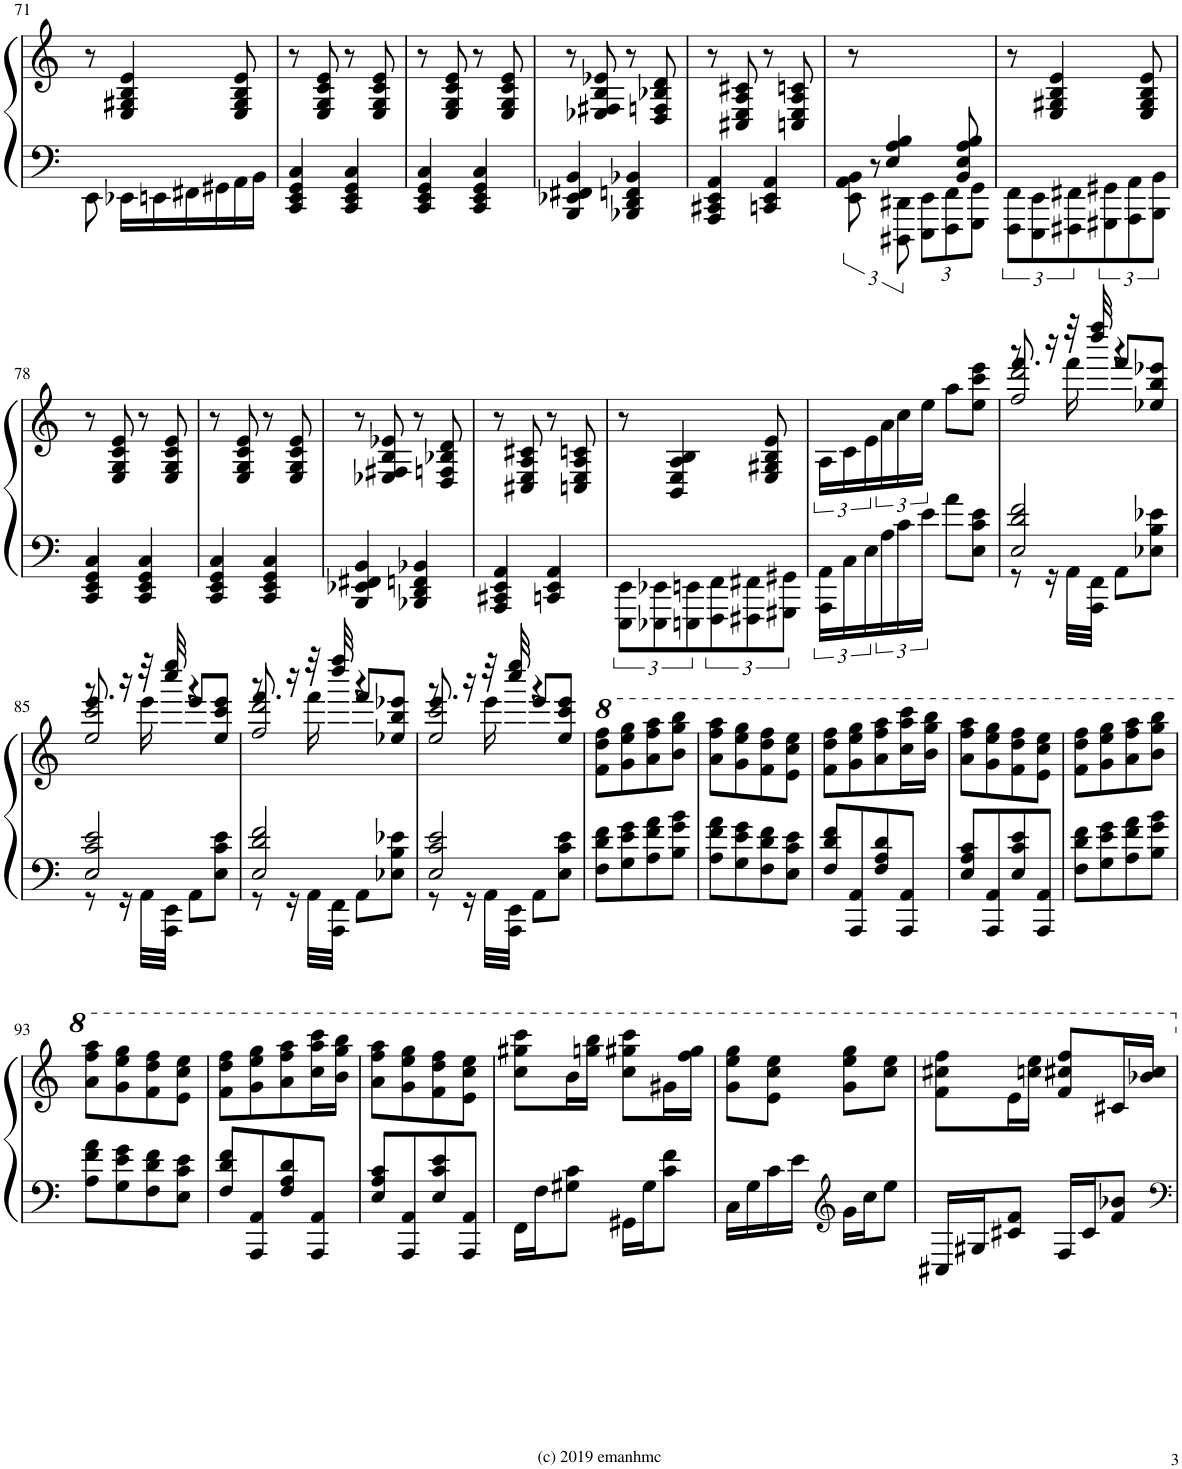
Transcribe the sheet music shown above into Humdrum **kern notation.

**kern	**kern
*part1	*part1
*staff2	*staff1
*I"Piano	*
*I'Pno.	*
!!LO:PB:g=z
*clefF4	*clefG2
*k[]	*k[]
*M2/4	*M2/4
=71	=71
8EE\	8r
16EE-X\LL	4E/ 4G#X/ 4B/ 4e/
16EEn\	.
16FF#X\	.
16GG#X\	.
16AA\	8E/ 8G#/ 8B/ 8e/
16BB\JJ	.
=72	=72
4CC/ 4EE/ 4GG/ 4C/	8r
.	8E/ 8G/ 8c/ 8e/
4CC/ 4EE/ 4GG/ 4C/	8r
.	8E/ 8G/ 8c/ 8e/
=73	=73
4CC/ 4EE/ 4GG/ 4C/	8r
.	8E/ 8G/ 8c/ 8e/
4CC/ 4EE/ 4GG/ 4C/	8r
.	8E/ 8G/ 8c/ 8e/
=74	=74
4BBB/ 4EE-X/ 4FF#X/ 4BB/	8r
.	8E-X/ 8F#X/ 8B/ 8e-X/
4BBB-X/ 4DD/ 4FFn/ 4BB-X/	8r
.	8D/ 8Fn/ 8B-X/ 8d/
=75	=75
4AAA/ 4CC#X/ 4EE/ 4AA/	8r
.	8C#X/ 8E/ 8A/ 8c#X/
4CCn/ 4EE/ 4AA/	8r
.	8Cn/ 8E/ 8A/ 8cn/
=76	=76
*^	*
8ryy	12EE\ 12AA\ 12BB\	8r
.	12r	.
4E/ 4A/ 4B/	.	4.ryy
.	12DDD#X\ 12DD#X\	.
*	*Xbrackettup	*
.	12EEE\ 12EE\L	.
.	12FFF\ 12FF\	.
8BB/ 8E/ 8A/ 8B/	.	.
.	12GGG\ 12GG\J	.
*v	*v	*
=77	=77
*brackettup	*
12FFF\ 12FF\L	8r
12EEE\ 12EE\	.
.	4E/ 4G#X/ 4B/ 4e/
12FFF#X\ 12FF#X\	.
12GGG#X\ 12GG#X\	.
12AAA\ 12AA\	.
.	8E/ 8G#/ 8B/ 8e/
12BBB\ 12BB\J	.
!!LO:LB:g=z
=78	=78
4CC/ 4EE/ 4GG/ 4C/	8r
.	8E/ 8G/ 8c/ 8e/
4CC/ 4EE/ 4GG/ 4C/	8r
.	8E/ 8G/ 8c/ 8e/
=79	=79
4CC/ 4EE/ 4GG/ 4C/	8r
.	8E/ 8G/ 8c/ 8e/
4CC/ 4EE/ 4GG/ 4C/	8r
.	8E/ 8G/ 8c/ 8e/
=80	=80
4BBB/ 4EE-X/ 4FF#X/ 4BB/	8r
.	8E-X/ 8F#X/ 8B/ 8e-X/
4BBB-X/ 4DD/ 4FFn/ 4BB-X/	8r
.	8D/ 8Fn/ 8B-X/ 8d/
=81	=81
4AAA/ 4CC#X/ 4EE/ 4AA/	8r
.	8C#X/ 8E/ 8A/ 8c#X/
4CCn/ 4EE/ 4AA/	8r
.	8Cn/ 8E/ 8A/ 8cn/
=82	=82
12EEE\ 12EE\L	8r
12EEE-X\ 12EE-X\	.
.	4BB/ 4E/ 4A/ 4B/
12EEEn\ 12EEn\	.
12FFF\ 12FF\	.
12FFF#X\ 12FF#X\	.
.	8E/ 8G#X/ 8B/ 8e/
12GGG#X\ 12GG#X\J	.
=83	=83
24AAA\ 24AA\LL	24A\LL
24C\	24c\
24E\	24e\
24A\	24a\
24c\	24cc\
24e\JJ	24ee\JJ
8a\L	8aa\L
8E\ 8c\ 8e\J	8ee\ 8ccc\ 8eee\J
=84	=84
*^	*^
*	*	*	*^
2E/ 2d/ 2f/	8r	8.fff/	8r	2ff/ 2ddd/
.	16r	.	16r	.
.	32AA\LLL	32r	16fff\	.
.	32AAA\ 32FF\JJJ	32dddd/ 32ffff/	.	.
.	8AA\L	8fff/L	4r	.
.	8E-X\ 8B\ 8e-X\J	8ee-X/ 8bb/ 8eee-X/J	.	.
!!LO:LB:g=z	!!	!!
=85	=85	=85	=85	=85
2E/ 2c/ 2e/	8r	8.eee/	8r	2ee/ 2ccc/
.	16r	.	16r	.
.	32AA\LLL	32r	16eee\	.
.	32AAA\ 32EE\JJJ	32cccc/ 32eeee/	.	.
.	8AA\L	8eee/L	4r	.
.	8E\ 8c\ 8e\J	8ee/ 8ccc/ 8eee/J	.	.
=86	=86	=86	=86	=86
2E/ 2d/ 2f/	8r	8.fff/	8r	2ff/ 2ddd/
.	16r	.	16r	.
.	32AA\LLL	32r	16fff\	.
.	32AAA\ 32FF\JJJ	32dddd/ 32ffff/	.	.
.	8AA\L	8fff/L	4r	.
.	8E-X\ 8B\ 8e-X\J	8ee-X/ 8bb/ 8eee-X/J	.	.
=87	=87	=87	=87	=87
2E/ 2c/ 2e/	8r	8.eee/	8r	2ee/ 2ccc/
.	16r	.	16r	.
.	32AA\LLL	32r	16eee\	.
.	32AAA\ 32EE\JJJ	32cccc/ 32eeee/	.	.
.	8AA\L	8eee/L	4r	.
.	8E\ 8c\ 8e\J	8ee/ 8ccc/ 8eee/J	.	.
*v	*v	*	*	*
*	*v	*v	*v
=88	=88
*	*8va
8F\ 8d\ 8f\L	8ff\ 8ddd\ 8fff\L
8G\ 8e\ 8g\	8gg\ 8eee\ 8ggg\
8A\ 8f\ 8a\	8aa\ 8fff\ 8aaa\
8B\ 8g\ 8b\J	8bb\ 8ggg\ 8bbb\J
=89	=89
8A\ 8f\ 8a\L	8aa\ 8fff\ 8aaa\L
8G\ 8e\ 8g\	8gg\ 8eee\ 8ggg\
8F\ 8d\ 8f\	8ff\ 8ddd\ 8fff\
8E\ 8c\ 8e\J	8ee\ 8ccc\ 8eee\J
=90	=90
8F/ 8d/ 8f/L	8ff\ 8ddd\ 8fff\L
8AAA/ 8AA/	8gg\ 8eee\ 8ggg\
8F/ 8A/ 8d/	8aa\ 8fff\ 8aaa\
8AAA/ 8AA/J	16ccc\ 16aaa\ 16cccc\L
.	16bb\ 16ggg\ 16bbb\JJ
=91	=91
8E/ 8A/ 8c/L	8aa\ 8fff\ 8aaa\L
8AAA/ 8AA/	8gg\ 8eee\ 8ggg\
8E/ 8c/ 8e/	8ff\ 8ddd\ 8fff\
8AAA/ 8AA/J	8ee\ 8ccc\ 8eee\J
=92	=92
8F\ 8d\ 8f\L	8ff\ 8ddd\ 8fff\L
8G\ 8e\ 8g\	8gg\ 8eee\ 8ggg\
8A\ 8f\ 8a\	8aa\ 8fff\ 8aaa\
8B\ 8g\ 8b\J	8bb\ 8ggg\ 8bbb\J
!!LO:LB:g=z
=93	=93
8A\ 8f\ 8a\L	8aa\ 8fff\ 8aaa\L
8G\ 8e\ 8g\	8gg\ 8eee\ 8ggg\
8F\ 8d\ 8f\	8ff\ 8ddd\ 8fff\
8E\ 8c\ 8e\J	8ee\ 8ccc\ 8eee\J
=94	=94
8F/ 8d/ 8f/L	8ff\ 8ddd\ 8fff\L
8AAA/ 8AA/	8gg\ 8eee\ 8ggg\
8F/ 8A/ 8d/	8aa\ 8fff\ 8aaa\
8AAA/ 8AA/J	16ccc\ 16aaa\ 16cccc\L
.	16bb\ 16ggg\ 16bbb\JJ
=95	=95
8E/ 8A/ 8c/L	8aa\ 8fff\ 8aaa\L
8AAA/ 8AA/	8gg\ 8eee\ 8ggg\
8E/ 8c/ 8e/	8ff\ 8ddd\ 8fff\
8AAA/ 8AA/J	8ee\ 8ccc\ 8eee\J
=96	=96
16FF\LL	8ccc\ 8ggg#X\ 8cccc\L
16F\J	.
8G#X\ 8c\J	16bb\L
.	16gggn\ 16bbb\JJ
16GG#X\LL	8ccc\ 8ggg#X\ 8cccc\L
16G#\J	.
8c\ 8f\J	16gg#X\L
.	16fff\ 16ggg#\JJ
=97	=97
16C\LL	8gg\ 8eee\ 8ggg\L
16G\	.
16c\	8ee\ 8ccc\ 8eee\J
16e\JJ	.
*clefG2	*
16g\LL	8gg\ 8eee\ 8ggg\L
16cc\J	.
8ee\J	8ccc\ 8eee\J
=98	=98
16C#X/LL	8ff\ 8ccc#X\ 8fff\L
16G#X/J	.
8c#X/ 8f/J	16ee\L
.	16cccn\ 16eee\JJ
16F/LL	8ff/ 8ccc#X/ 8fff/L
16c#/J	.
8f/ 8b-X/J	16cc#X/L
.	16bb-X/ 16ccc#/JJ
*	*X8va
=	=
*-	*-
